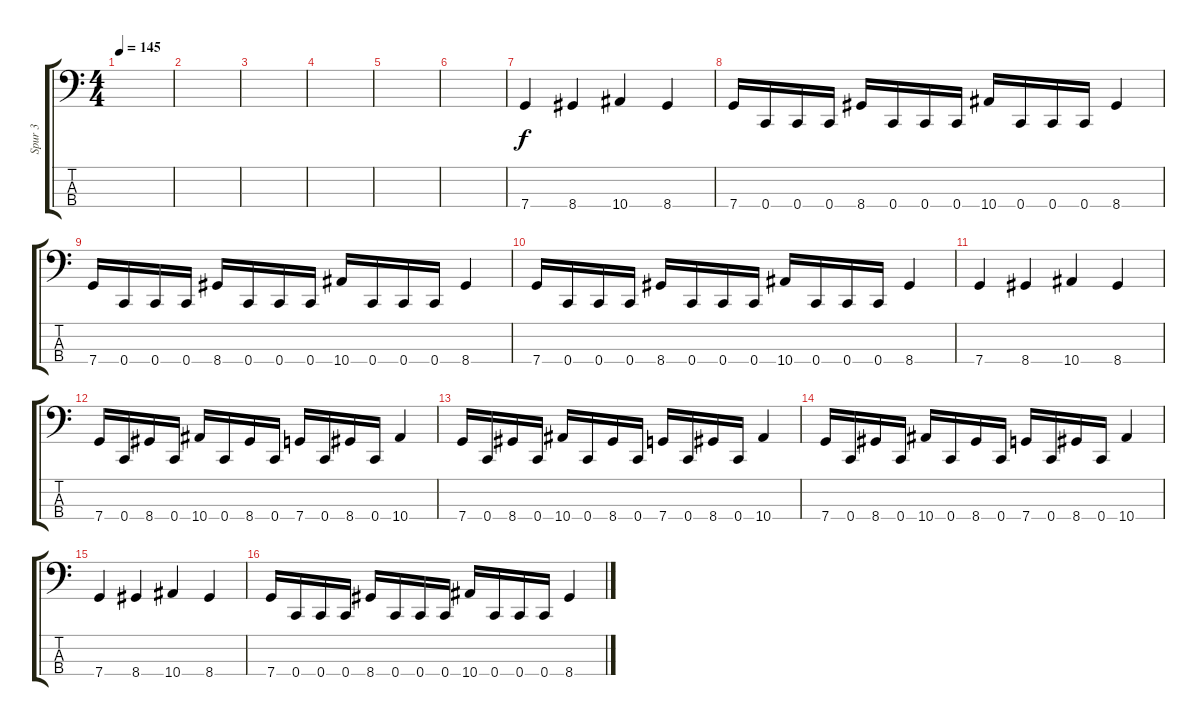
\track ("Spur 3" "Spur 3") {instrument electricbasspick}
\staff {score tabs}
\tuning (F2 C2 G1 C1) {hide}
\ts (4 4)
\tempo 145
\clef f4
\ks c
|
|
|
|
|
|
7.4.4 8.4.4 10.4.4 8.4.4 |
7.4.16 0.4.16 0.4.16 0.4.16 8.4.16 0.4.16 0.4.16 0.4.16 10.4.16 0.4.16 0.4.16 0.4.16 8.4.4 |
7.4.16 0.4.16 0.4.16 0.4.16 8.4.16 0.4.16 0.4.16 0.4.16 10.4.16 0.4.16 0.4.16 0.4.16 8.4.4 |
7.4.16 0.4.16 0.4.16 0.4.16 8.4.16 0.4.16 0.4.16 0.4.16 10.4.16 0.4.16 0.4.16 0.4.16 8.4.4 |
7.4.4 8.4.4 10.4.4 8.4.4 |
7.4.16 0.4.16 8.4.16 0.4.16 10.4.16 0.4.16 8.4.16 0.4.16 7.4.16 0.4.16 8.4.16 0.4.16 10.4.4 |
7.4.16 0.4.16 8.4.16 0.4.16 10.4.16 0.4.16 8.4.16 0.4.16 7.4.16 0.4.16 8.4.16 0.4.16 10.4.4 |
7.4.16 0.4.16 8.4.16 0.4.16 10.4.16 0.4.16 8.4.16 0.4.16 7.4.16 0.4.16 8.4.16 0.4.16 10.4.4 |
7.4.4 8.4.4 10.4.4 8.4.4 |
7.4.16 0.4.16 0.4.16 0.4.16 8.4.16 0.4.16 0.4.16 0.4.16 10.4.16 0.4.16 0.4.16 0.4.16 8.4.4
